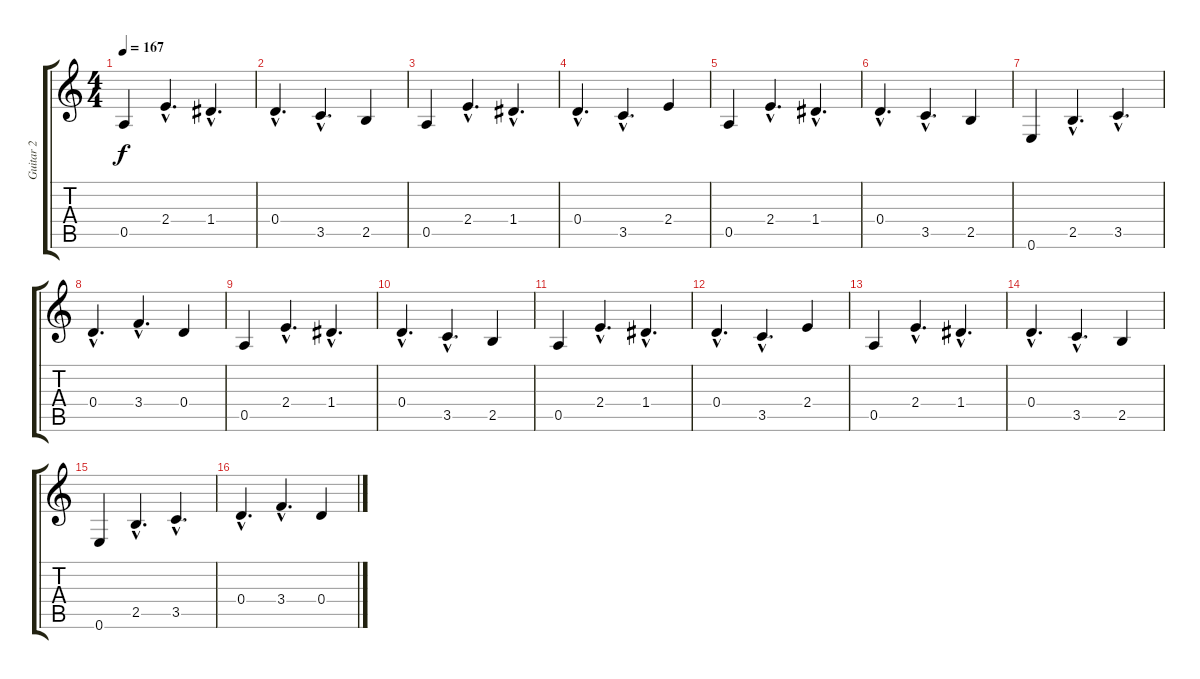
\track ("Guitar 2" "Guitar 2") {instrument distortionguitar}
\staff {score tabs}
\tuning (E4 B3 G3 D3 A2 E2) {hide}
\ts (4 4)
\tempo 167
\clef g2
\ks c
0.5.4{dy f} 2.4{hac}.4{d} 1.4{hac}.4{d} |
0.4{hac}.4{d} 3.5{hac}.4{d} 2.5.4 |
0.5.4 2.4{hac}.4{d} 1.4{hac}.4{d} |
0.4{hac}.4{d} 3.5{hac}.4{d} 2.4.4 |
0.5.4 2.4{hac}.4{d} 1.4{hac}.4{d} |
0.4{hac}.4{d} 3.5{hac}.4{d} 2.5.4 |
0.6.4 2.5{hac}.4{d} 3.5{hac}.4{d} |
0.4{hac}.4{d} 3.4{hac}.4{d} 0.4.4 |
0.5.4 2.4{hac}.4{d} 1.4{hac}.4{d} |
0.4{hac}.4{d} 3.5{hac}.4{d} 2.5.4 |
0.5.4 2.4{hac}.4{d} 1.4{hac}.4{d} |
0.4{hac}.4{d} 3.5{hac}.4{d} 2.4.4 |
0.5.4 2.4{hac}.4{d} 1.4{hac}.4{d} |
0.4{hac}.4{d} 3.5{hac}.4{d} 2.5.4 |
0.6.4 2.5{hac}.4{d} 3.5{hac}.4{d} |
0.4{hac}.4{d} 3.4{hac}.4{d} 0.4.4
